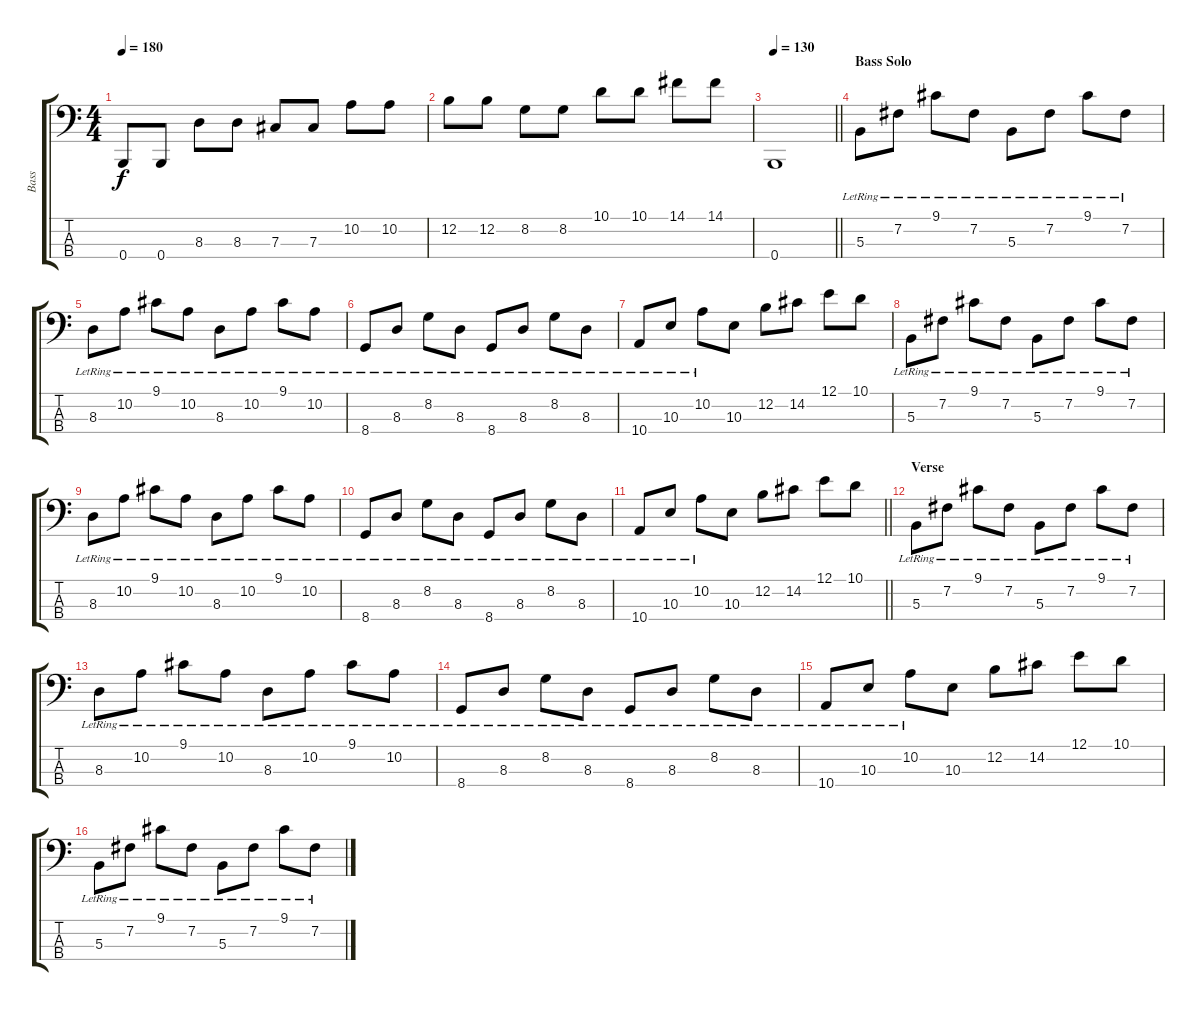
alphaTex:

\track ("Bass" "Bass") {instrument electricbassfinger}
\staff {score tabs}
\tuning (E2 B1 Gb1 B0) {hide}
\ts (4 4)
\tempo 180
\clef f4
\ks c
0.4.8{dy f} 0.4.8 8.3.8 8.3.8 7.3.8 7.3.8 10.2.8 10.2.8 |
12.2.8 12.2.8 8.2.8 8.2.8 10.1.8 10.1.8 14.1.8 14.1.8 |
\tempo 130
\barLineRight lightlight
0.4.1 |
\section ("" "Bass Solo")
5.3{lr}.8 7.2{lr}.8 9.1{lr}.8 7.2{lr}.8 5.3{lr}.8 7.2{lr}.8 9.1{lr}.8 7.2{lr}.8 |
8.3{lr}.8 10.2{lr}.8 9.1{lr}.8 10.2{lr}.8 8.3{lr}.8 10.2{lr}.8 9.1{lr}.8 10.2{lr}.8 |
8.4{lr}.8 8.3{lr}.8 8.2{lr}.8 8.3{lr}.8 8.4{lr}.8 8.3{lr}.8 8.2{lr}.8 8.3{lr}.8 |
10.4{lr}.8 10.3{lr}.8 10.2{lr}.8 10.3.8 12.2.8 14.2.8 12.1.8 10.1.8 |
5.3{lr}.8 7.2{lr}.8 9.1{lr}.8 7.2{lr}.8 5.3{lr}.8 7.2{lr}.8 9.1{lr}.8 7.2{lr}.8 |
8.3{lr}.8 10.2{lr}.8 9.1{lr}.8 10.2{lr}.8 8.3{lr}.8 10.2{lr}.8 9.1{lr}.8 10.2{lr}.8 |
8.4{lr}.8 8.3{lr}.8 8.2{lr}.8 8.3{lr}.8 8.4{lr}.8 8.3{lr}.8 8.2{lr}.8 8.3{lr}.8 |
\barLineRight lightlight
10.4{lr}.8 10.3{lr}.8 10.2{lr}.8 10.3.8 12.2.8 14.2.8 12.1.8 10.1.8 |
\section ("" "Verse")
5.3{lr}.8 7.2{lr}.8 9.1{lr}.8 7.2{lr}.8 5.3{lr}.8 7.2{lr}.8 9.1{lr}.8 7.2{lr}.8 |
8.3{lr}.8 10.2{lr}.8 9.1{lr}.8 10.2{lr}.8 8.3{lr}.8 10.2{lr}.8 9.1{lr}.8 10.2{lr}.8 |
8.4{lr}.8 8.3{lr}.8 8.2{lr}.8 8.3{lr}.8 8.4{lr}.8 8.3{lr}.8 8.2{lr}.8 8.3{lr}.8 |
10.4{lr}.8 10.3{lr}.8 10.2{lr}.8 10.3.8 12.2.8 14.2.8 12.1.8 10.1.8 |
5.3{lr}.8 7.2{lr}.8 9.1{lr}.8 7.2{lr}.8 5.3{lr}.8 7.2{lr}.8 9.1{lr}.8 7.2{lr}.8
